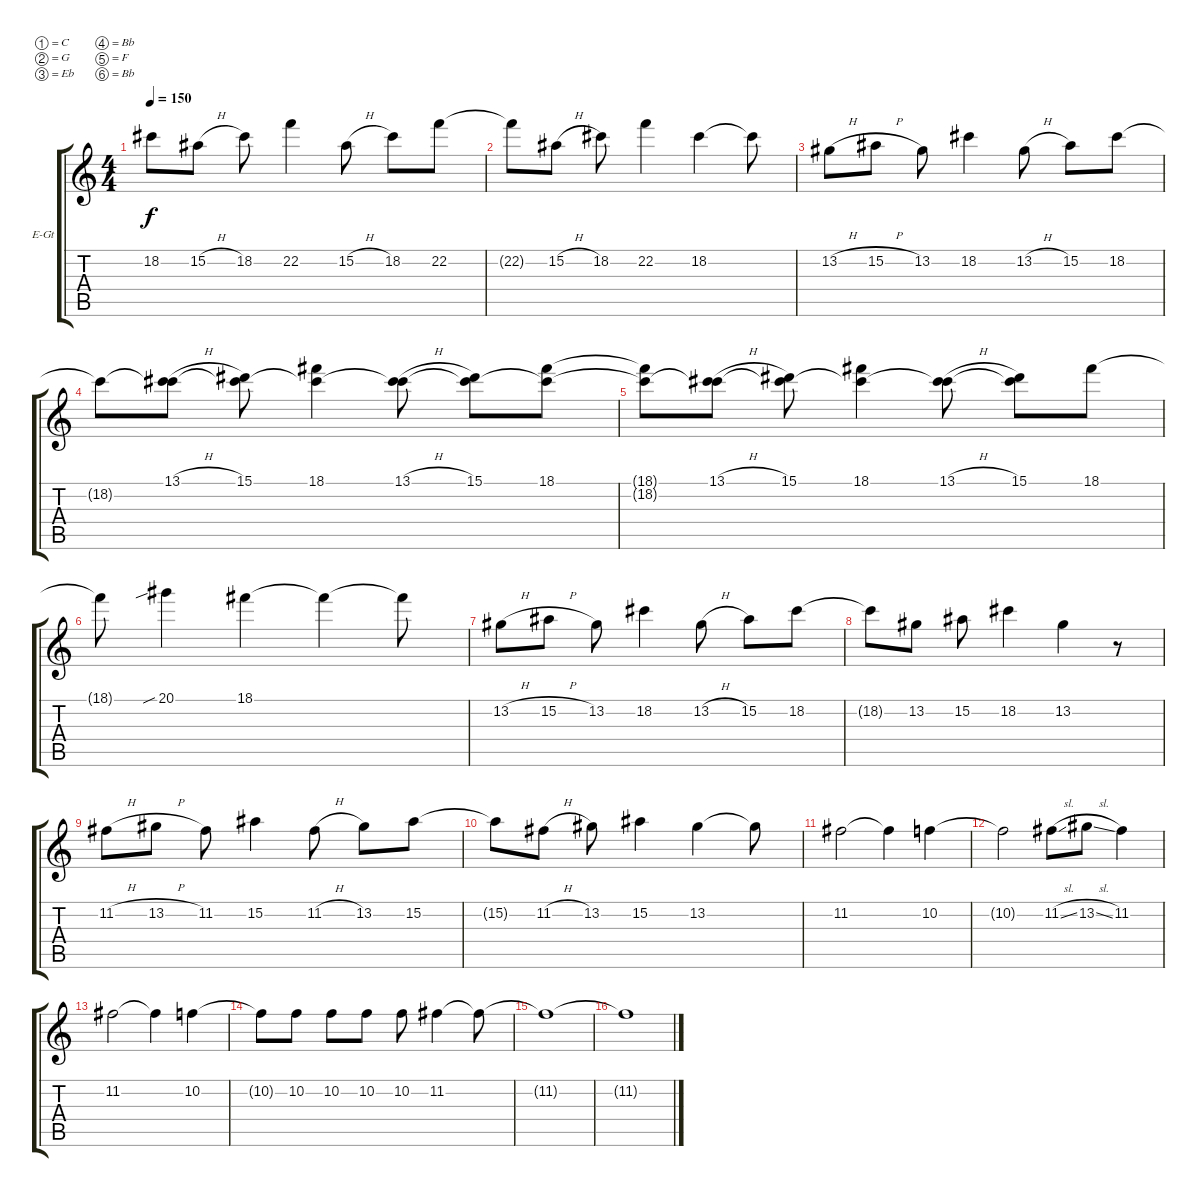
\bracketExtendMode groupsimilarinstruments
\firstSystemTrackNameOrientation horizontal
\otherSystemsTrackNameOrientation horizontal
\track ("Drew Clean" "E-Gt") {instrument electricguitarclean}
\staff {score tabs}
\tuning (C4 G3 Eb3 Bb2 F2 Bb1)
\ts (4 4)
\tempo 150
\clef g2
\ks c
18.2{t}.8{dy f} 15.2{h}.8 18.2.8 22.2.4 15.2{h}.8 18.2.8 22.2.8 |
22.2{t}.8 15.2{h}.8 18.2.8 22.2.4 18.2.4 18.2{t}.8 |
13.2{h}.8 15.2{h}.8 13.2.8 18.2.4 13.2{h}.8 15.2.8 18.2.8 |
18.2{t}.8 (13.1{h} 18.2{t}).8 (15.1 18.2{t}).8 (18.1 18.2{t}).4 (13.1{h} 18.2{t}).8 (15.1 18.2{t}).8 (18.1 18.2{t}).8 |
(18.1{t} 18.2{t}).8 (13.1{h} 18.2{t}).8 (15.1 18.2{t}).8 (18.1 18.2{t}).4 (13.1{h} 18.2{t}).8 (15.1 18.2{t}).8 18.1.8 |
18.1{t}.8 20.1{sib}.4 18.1.4 18.1{t}.4 18.1{t}.8 |
13.2{h}.8 15.2{h}.8 13.2.8 18.2.4 13.2{h}.8 15.2.8 18.2.8 |
18.2{t}.8 13.2.8 15.2.8 18.2.4 13.2.4 r.8 |
11.2{h}.8 13.2{h}.8 11.2.8 15.2.4 11.2{h}.8 13.2.8 15.2.8 |
15.2{t}.8 11.2{h}.8 13.2.8 15.2.4 13.2.4 13.2{t}.8 |
11.2.2 11.2{t}.4 10.2.4 |
10.2{t}.2 11.2{sl}.8 13.2{sl}.8 11.2.4 |
11.2.2 11.2{t}.4 10.2.4 |
10.2{t}.8 10.2.8 10.2.8 10.2.8 10.2.8 11.2.4 11.2{t}.8 |
11.2{t}.1 |
11.2{t}.1
